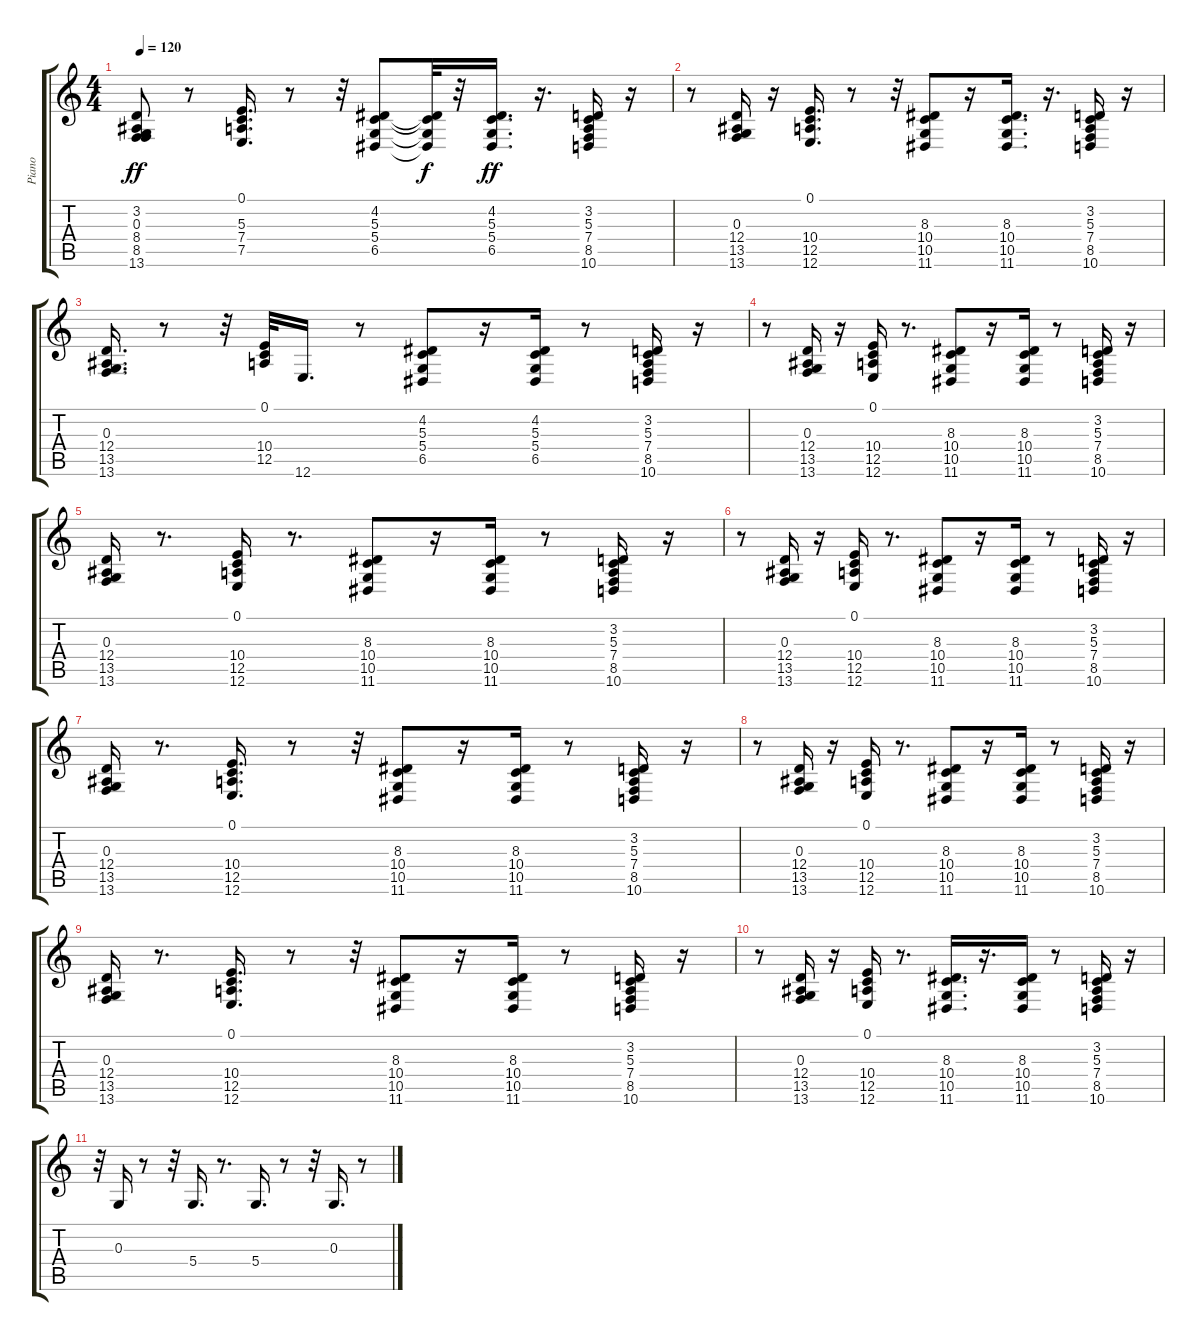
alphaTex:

\track ("Piano" "Piano") {instrument acousticgrandpiano}
\staff {score tabs}
\tuning (E4 B3 G3 D3 A2 E2) {hide}
\ts (4 4)
\tempo 120
\clef g2
\ks c
(3.2 0.3 8.4 8.5 13.6).8{dy ff} r.8 (0.1 5.3 7.4 7.5).16{d} r.8 r.32 (4.2 5.3 5.4 6.5).8 (4.2{t} 5.3{t} 5.4{t} 6.5{t}).32{dy f} r.32 (4.2 5.3 5.4 6.5).16{d dy ff} r.16{d} (3.2 5.3 7.4 8.5 10.6).16 r.16 |
r.8 (0.3 12.4 13.5 13.6).16 r.16 (0.1 10.4 12.5 12.6).16{d} r.8 r.32 (8.3 10.4 10.5 11.6).8 r.16 (8.3 10.4 10.5 11.6).16{d} r.16{d} (3.2 5.3 7.4 8.5 10.6).16 r.16 |
(0.3 12.4 13.5 13.6).16{d} r.8 r.32 (0.1 10.4 12.5).32 12.6.16{d} r.8 (4.2 5.3 5.4 6.5).8 r.16 (4.2 5.3 5.4 6.5).16 r.8 (3.2 5.3 7.4 8.5 10.6).16 r.16 |
r.8 (0.3 12.4 13.5 13.6).16 r.16 (0.1 10.4 12.5 12.6).16 r.8{d} (8.3 10.4 10.5 11.6).8 r.16 (8.3 10.4 10.5 11.6).16 r.8 (3.2 5.3 7.4 8.5 10.6).16 r.16 |
(0.3 12.4 13.5 13.6).16 r.8{d} (0.1 10.4 12.5 12.6).16 r.8{d} (8.3 10.4 10.5 11.6).8 r.16 (8.3 10.4 10.5 11.6).16 r.8 (3.2 5.3 7.4 8.5 10.6).16 r.16 |
r.8 (0.3 12.4 13.5 13.6).16 r.16 (0.1 10.4 12.5 12.6).16 r.8{d} (8.3 10.4 10.5 11.6).8 r.16 (8.3 10.4 10.5 11.6).16 r.8 (3.2 5.3 7.4 8.5 10.6).16 r.16 |
(0.3 12.4 13.5 13.6).16 r.8{d} (0.1 10.4 12.5 12.6).16{d} r.8 r.32 (8.3 10.4 10.5 11.6).8 r.16 (8.3 10.4 10.5 11.6).16 r.8 (3.2 5.3 7.4 8.5 10.6).16 r.16 |
r.8 (0.3 12.4 13.5 13.6).16 r.16 (0.1 10.4 12.5 12.6).16 r.8{d} (8.3 10.4 10.5 11.6).8 r.16 (8.3 10.4 10.5 11.6).16 r.8 (3.2 5.3 7.4 8.5 10.6).16 r.16 |
(0.3 12.4 13.5 13.6).16 r.8{d} (0.1 10.4 12.5 12.6).16{d} r.8 r.32 (8.3 10.4 10.5 11.6).8 r.16 (8.3 10.4 10.5 11.6).16 r.8 (3.2 5.3 7.4 8.5 10.6).16 r.16 |
r.8 (0.3 12.4 13.5 13.6).16 r.16 (0.1 10.4 12.5 12.6).16 r.8{d} (8.3 10.4 10.5 11.6).16{d} r.16{d} (8.3 10.4 10.5 11.6).16 r.8 (3.2 5.3 7.4 8.5 10.6).16 r.16 |
r.32 0.3.16 r.8 r.32 5.4.16{d} r.8{d} 5.4.16{d} r.8 r.32 0.3.16{d} r.8
